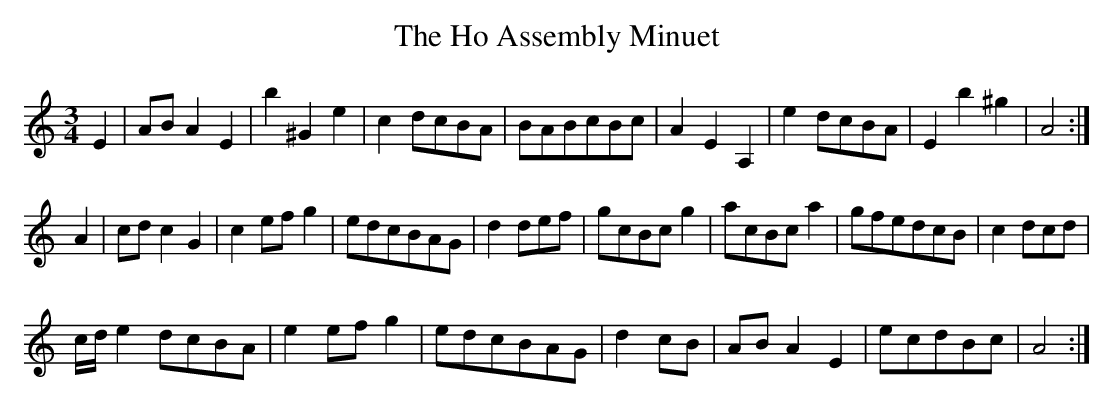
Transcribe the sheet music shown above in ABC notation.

X:1
T:The Ho Assembly Minuet
M:3/4
K:Am
E2 |\
AB A2 E2 | b2 ^G2 e2 | c2 dcBA | BABcBc | A2 E2 A,2 | e2 dcBA | E2 b2 ^g2 | A4 :|
A2 |\
cd c2 G2 | c2 ef g2 | edcBAG | d2 def | gcBc g2 | acBc a2 | gfedcB | c2 dcd |
c/d/ e2 dcBA | e2 ef g2 | edcBAG | d2 cB | AB A2 E2 | ecdBc | A4 :|
